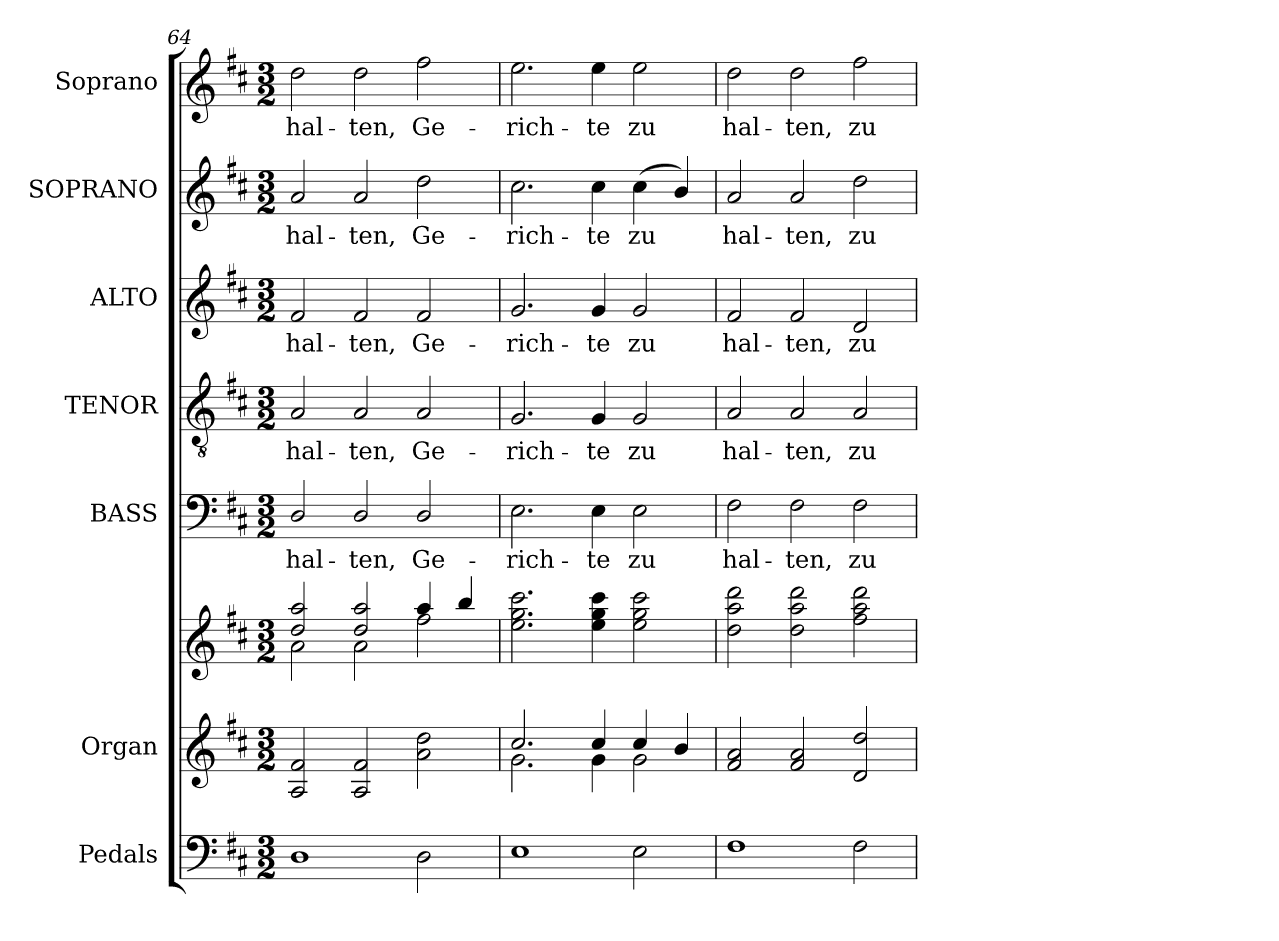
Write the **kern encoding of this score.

**kern	**kern	**kern	**kern	**text	**kern	**text	**kern	**text	**kern	**text	**kern	**text
*part7	*part6	*part6	*part5	*part5	*part4	*part4	*part3	*part3	*part2	*part2	*part1	*part1
*staff8	*staff7	*staff6	*staff5	*staff5	*staff4	*staff4	*staff3	*staff3	*staff2	*staff2	*staff1	*staff1
*I"Pedals	*I"Organ	*	*I"BASS	*	*I"TENOR	*	*I"ALTO	*	*I"SOPRANO	*	*I"Soprano	*
*I'Ped.	*I'Org.	*	*I'B.	*	*I'T.	*	*I'A.	*	*I'S.	*	*I'S.	*
*clefF4	*clefG2	*clefG2	*clefF4	*	*clefGv2	*	*clefG2	*	*clefG2	*	*clefG2	*
*	*	*	*	*	*ITrd7c12	*	*	*	*	*	*	*
*k[f#c#]	*k[f#c#]	*k[f#c#]	*k[f#c#]	*	*k[f#c#]	*	*k[f#c#]	*	*k[f#c#]	*	*k[f#c#]	*
*D:	*D:	*D:	*D:	*	*D:	*	*D:	*	*D:	*	*D:	*
*M3/2	*M3/2	*M3/2	*M3/2	*	*M3/2	*	*M3/2	*	*M3/2	*	*M3/2	*
=64	=64	=64	=64	=64	=64	=64	=64	=64	=64	=64	=64	=64
*	*	*^	*	*	*	*	*	*	*	*	*	*
!	!	!	!	!	!LO:LY:b:color=#000000	!	!	!	!	!	!	!	!
!	!	!	!	!	!	!	!LO:LY:b:color=#000000	!	!	!	!	!	!
!	!	!	!	!	!	!	!	!	!LO:LY:b:color=#000000	!	!	!	!
!	!	!	!	!	!	!	!	!	!	!	!LO:LY:b:color=#000000	!	!
!	!	!	!	!	!	!	!	!	!	!	!	!	!LO:LY:b:color=#000000
1Di	2Ai/ 2f#i	2ddi/ 2aai	2ai\	2Di/	hal-	2AAi/	hal-	2f#i/	hal-	2ai/	hal-	2ddi\	hal-
!	!	!	!	!	!LO:LY:b:color=#000000	!	!	!	!	!	!	!	!
!	!	!	!	!	!	!	!LO:LY:b:color=#000000	!	!	!	!	!	!
!	!	!	!	!	!	!	!	!	!LO:LY:b:color=#000000	!	!	!	!
!	!	!	!	!	!	!	!	!	!	!	!LO:LY:b:color=#000000	!	!
!	!	!	!	!	!	!	!	!	!	!	!	!	!LO:LY:b:color=#000000
.	2Ai/ 2f#i	2ddi/ 2aai	2ai\	2Di/	-ten,	2AAi/	-ten,	2f#i/	-ten,	2ai/	-ten,	2ddi\	-ten,
!	!	!	!	!	!LO:LY:b:color=#000000	!	!	!	!	!	!	!	!
!	!	!	!	!	!	!	!LO:LY:b:color=#000000	!	!	!	!	!	!
!	!	!	!	!	!	!	!	!	!LO:LY:b:color=#000000	!	!	!	!
!	!	!	!	!	!	!	!	!	!	!	!LO:LY:b:color=#000000	!	!
!	!	!	!	!	!	!	!	!	!	!	!	!	!LO:LY:b:color=#000000
2Di\	2ai\ 2ddi	4aai/	2ff#i\	2Di/	Ge-	2AAi/	Ge-	2f#i/	Ge-	2ddi\	Ge-	2ff#i\	Ge-
.	.	4bbi/	.	.	.	.	.	.	.	.	.	.	.
*	*	*v	*v	*	*	*	*	*	*	*	*	*	*
!!LO:PB:g=z
=65	=65	=65	=65	=65	=65	=65	=65	=65	=65	=65	=65	=65
*	*^	*	*	*	*	*	*	*	*	*	*	*
!	!	!	!	!	!LO:LY:b:color=#000000	!	!	!	!	!	!	!	!
!	!	!	!	!	!	!	!LO:LY:b:color=#000000	!	!	!	!	!	!
!	!	!	!	!	!	!	!	!	!LO:LY:b:color=#000000	!	!	!	!
!	!	!	!	!	!	!	!	!	!	!	!LO:LY:b:color=#000000	!	!
!	!	!	!	!	!	!	!	!	!	!	!	!	!LO:LY:b:color=#000000
1Ei	2.cc#i/	2.gi\	2.eei\ 2.ggi 2.ccc#i	2.Ei\	-rich-	2.GGi/	-rich-	2.gi/	-rich-	2.cc#i\	-rich-	2.eei\	-rich-
!	!	!	!	!	!LO:LY:b:color=#000000	!	!	!	!	!	!	!	!
!	!	!	!	!	!	!	!LO:LY:b:color=#000000	!	!	!	!	!	!
!	!	!	!	!	!	!	!	!	!LO:LY:b:color=#000000	!	!	!	!
!	!	!	!	!	!	!	!	!	!	!	!LO:LY:b:color=#000000	!	!
!	!	!	!	!	!	!	!	!	!	!	!	!	!LO:LY:b:color=#000000
.	4cc#i/	4gi\	4eei\ 4ggi 4ccc#i	4Ei\	-te	4GGi/	-te	4gi/	-te	4cc#i\	-te	4eei\	-te
!	!	!	!	!	!LO:LY:b:color=#000000	!	!	!	!	!	!	!	!
!	!	!	!	!	!	!	!LO:LY:b:color=#000000	!	!	!	!	!	!
!	!	!	!	!	!	!	!	!	!LO:LY:b:color=#000000	!	!	!	!
!	!	!	!	!	!	!	!	!	!	!	!LO:LY:b:color=#000000	!	!
!	!	!	!	!	!	!	!	!	!	!	!	!	!LO:LY:b:color=#000000
2Ei\	4cc#i/	2gi\	2eei\ 2ggi 2ccc#i	2Ei\	zu	2GGi/	zu	2gi/	zu	(4cc#i\	zu	2eei\	zu
.	4bi/	.	.	.	.	.	.	.	.	4bi/)	.	.	.
*	*v	*v	*	*	*	*	*	*	*	*	*	*	*
=66	=66	=66	=66	=66	=66	=66	=66	=66	=66	=66	=66	=66
!	!	!	!	!LO:LY:b:color=#000000	!	!	!	!	!	!	!	!
!	!	!	!	!	!	!LO:LY:b:color=#000000	!	!	!	!	!	!
!	!	!	!	!	!	!	!	!LO:LY:b:color=#000000	!	!	!	!
!	!	!	!	!	!	!	!	!	!	!LO:LY:b:color=#000000	!	!
!	!	!	!	!	!	!	!	!	!	!	!	!LO:LY:b:color=#000000
1F#i	2f#i/ 2ai	2ddi\ 2aai 2dddi	2F#i\	hal-	2AAi/	hal-	2f#i/	hal-	2ai/	hal-	2ddi\	hal-
!	!	!	!	!LO:LY:b:color=#000000	!	!	!	!	!	!	!	!
!	!	!	!	!	!	!LO:LY:b:color=#000000	!	!	!	!	!	!
!	!	!	!	!	!	!	!	!LO:LY:b:color=#000000	!	!	!	!
!	!	!	!	!	!	!	!	!	!	!LO:LY:b:color=#000000	!	!
!	!	!	!	!	!	!	!	!	!	!	!	!LO:LY:b:color=#000000
.	2f#i/ 2ai	2ddi\ 2aai 2dddi	2F#i\	-ten,	2AAi/	-ten,	2f#i/	-ten,	2ai/	-ten,	2ddi\	-ten,
!	!	!	!	!LO:LY:b:color=#000000	!	!	!	!	!	!	!	!
!	!	!	!	!	!	!LO:LY:b:color=#000000	!	!	!	!	!	!
!	!	!	!	!	!	!	!	!LO:LY:b:color=#000000	!	!	!	!
!	!	!	!	!	!	!	!	!	!	!LO:LY:b:color=#000000	!	!
!	!	!	!	!	!	!	!	!	!	!	!	!LO:LY:b:color=#000000
2F#i\	2di/ 2ddi	2ff#i\ 2aai 2dddi	2F#i\	zu	2AAi/	zu	2di/	zu	2ddi\	zu	2ff#i\	zu
=	=	=	=	=	=	=	=	=	=	=	=	=
*-	*-	*-	*-	*-	*-	*-	*-	*-	*-	*-	*-	*-
